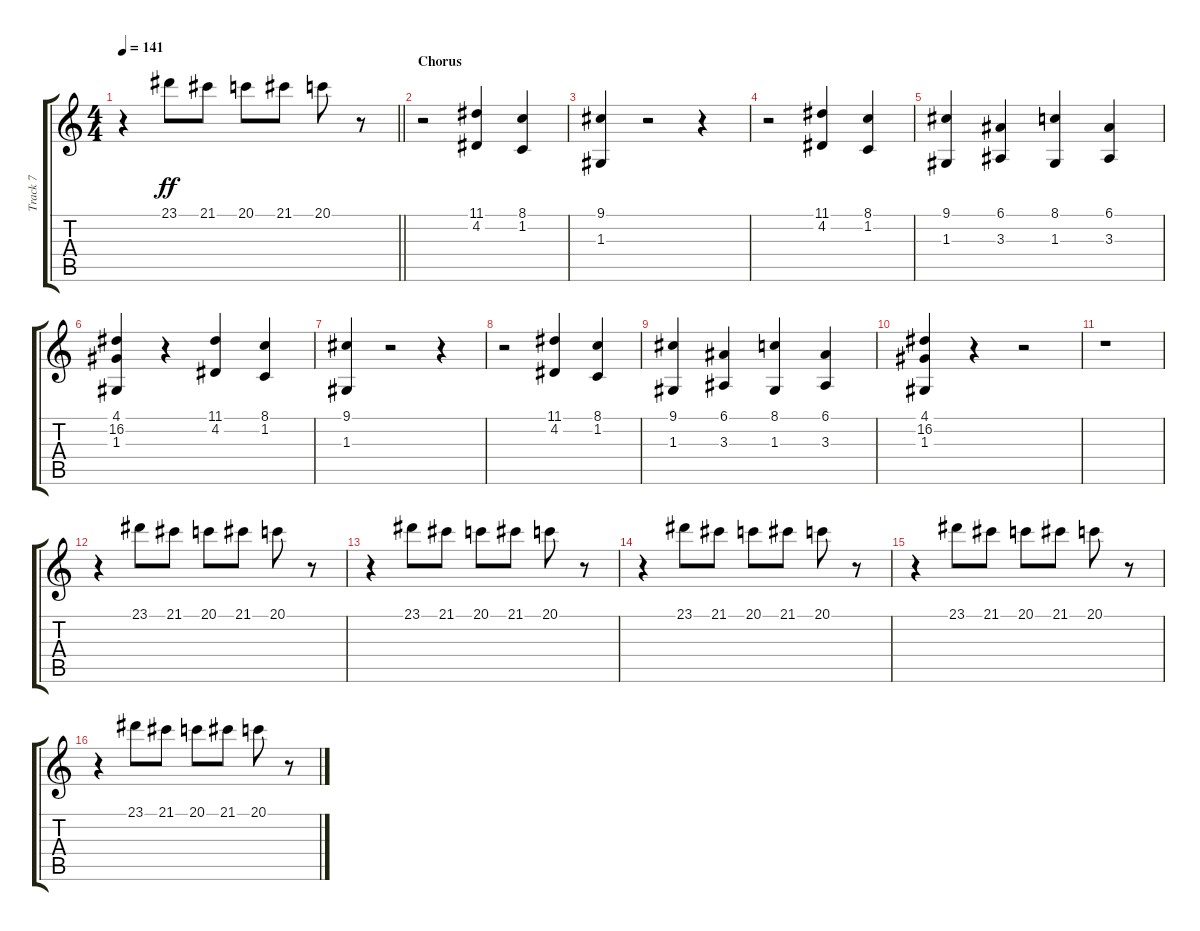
\track ("Track 7" "Track 7") {instrument electricpiano1}
\staff {score tabs}
\tuning (E4 B3 G3 D3 A2 E2) {hide}
\ts (4 4)
\tempo 141
\clef g2
\barLineRight lightlight
\ks c
r.4{dy ff} 23.1.8 21.1.8 20.1.8 21.1.8 20.1.8 r.8 |
\section ("" "Chorus")
r.2 (11.1 4.2).4 (8.1 1.2).4 |
(9.1 1.3).4 r.2 r.4 |
r.2 (11.1 4.2).4 (8.1 1.2).4 |
(9.1 1.3).4 (6.1 3.3).4 (8.1 1.3).4 (6.1 3.3).4 |
(4.1 16.2 1.3).4 r.4 (11.1 4.2).4 (8.1 1.2).4 |
(9.1 1.3).4 r.2 r.4 |
r.2 (11.1 4.2).4 (8.1 1.2).4 |
(9.1 1.3).4 (6.1 3.3).4 (8.1 1.3).4 (6.1 3.3).4 |
(4.1 16.2 1.3).4 r.4 r.2 |
r.1 |
r.4 23.1.8 21.1.8 20.1.8 21.1.8 20.1.8 r.8 |
r.4 23.1.8 21.1.8 20.1.8 21.1.8 20.1.8 r.8 |
r.4 23.1.8 21.1.8 20.1.8 21.1.8 20.1.8 r.8 |
r.4 23.1.8 21.1.8 20.1.8 21.1.8 20.1.8 r.8 |
r.4 23.1.8 21.1.8 20.1.8 21.1.8 20.1.8 r.8
